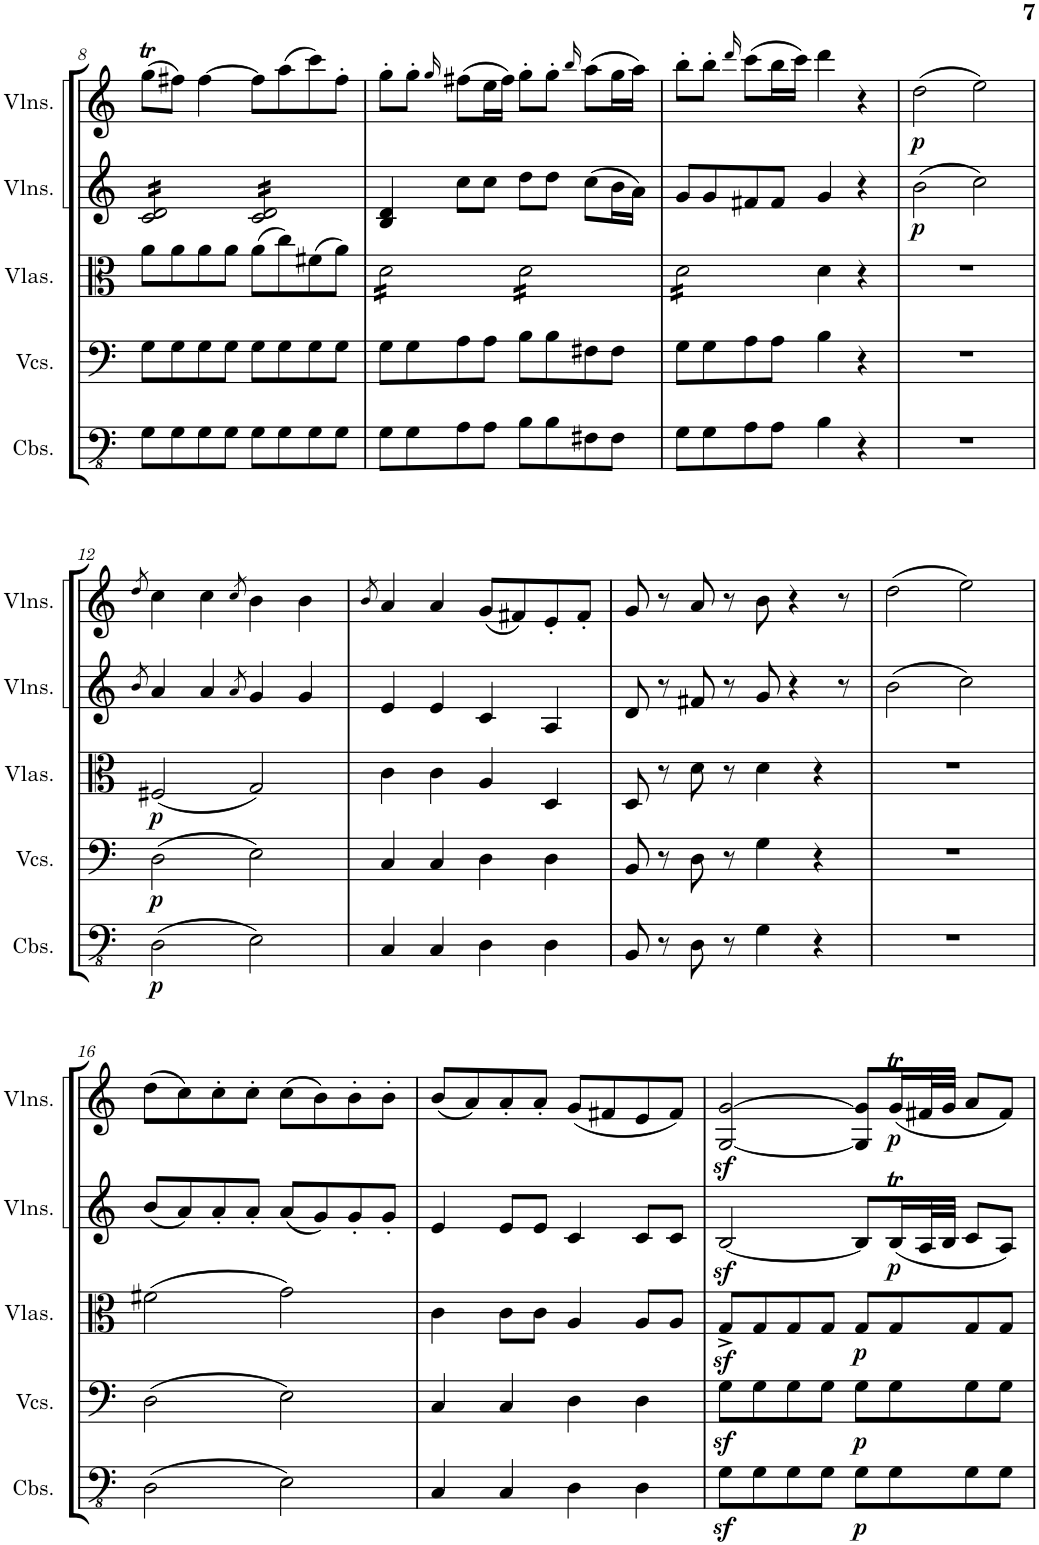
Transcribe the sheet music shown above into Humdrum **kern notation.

**kern	**dynam	**kern	**dynam	**kern	**dynam	**kern	**dynam	**kern	**dynam
*part5	*part5	*part4	*part4	*part3	*part3	*part2	*part2	*part1	*part1
*staff5	*staff5	*staff4	*staff4	*staff3	*staff3	*staff2	*staff2	*staff1	*staff1
*I"Contrabasses	*	*I"Violoncellos	*	*I"Violas	*	*I"Violins	*	*I"Violins	*
*I'Cbs.	*	*I'Vcs.	*	*I'Vlas.	*	*I'Vlns.	*	*I'Vlns.	*
!!LO:PB:g=z
*clefFv4	*	*clefF4	*	*clefC3	*	*clefG2	*	*clefG2	*
*k[]	*	*k[]	*	*k[]	*	*k[]	*	*k[]	*
*M4/4	*	*M4/4	*	*M4/4	*	*M4/4	*	*M4/4	*
*met(c)	*	*met(c)	*	*met(c)	*	*met(c)	*	*met(c)	*
=8	=8	=8	=8	=8	=8	=8	=8	=8	=8
*	*	*	*	*	*	*tremolo	*	*	*
8GG\L	.	8G\L	.	8a\L	.	16c/ 16d/LL	.	(>8ggT\L	.
.	.	.	.	.	.	16c/ 16d/	.	.	.
8GG\	.	8G\	.	8a\	.	16c/ 16d/	.	8ff#X\J)	.
.	.	.	.	.	.	16c/ 16d/	.	.	.
8GG\	.	8G\	.	8a\	.	16c/ 16d/	.	[4ff#\	.
.	.	.	.	.	.	16c/ 16d/	.	.	.
8GG\J	.	8G\J	.	8a\J	.	16c/ 16d/	.	.	.
.	.	.	.	.	.	16c/ 16d/JJ	.	.	.
8GG\L	.	8G\L	.	(8a\L	.	16c/ 16d/LL	.	8ff#\L]	.
.	.	.	.	.	.	16c/ 16d/	.	.	.
8GG\	.	8G\	.	8cc\)	.	16c/ 16d/	.	(>8aa\	.
.	.	.	.	.	.	16c/ 16d/	.	.	.
8GG\	.	8G\	.	(8f#X\	.	16c/ 16d/	.	8ccc\)	.
.	.	.	.	.	.	16c/ 16d/	.	.	.
8GG\J	.	8G\J	.	8a\J)	.	16c/ 16d/	.	8ff#'>\J	.
.	.	.	.	.	.	16c/ 16d/JJ	.	.	.
*	*	*	*	*	*	*Xtremolo	*	*	*
=9	=9	=9	=9	=9	=9	=9	=9	=9	=9
*	*	*	*	*tremolo	*	*	*	*	*
8GG\L	.	8G\L	.	16d\LL	.	4B/ 4d/	.	8gg'\L	.
.	.	.	.	16d\	.	.	.	.	.
8GG\	.	8G\	.	16d\	.	.	.	8gg'\J	.
.	.	.	.	16d\	.	.	.	.	.
.	.	.	.	.	.	.	.	16qgg/	.
8AA\	.	8A\	.	16d\	.	8cc\L	.	(8ff#X\L	.
.	.	.	.	16d\	.	.	.	.	.
8AA\J	.	8A\J	.	16d\	.	8cc\J	.	16ee\L	.
.	.	.	.	16d\JJ	.	.	.	16ff#\JJ)	.
8BB\L	.	8B\L	.	16d\LL	.	8dd\L	.	8gg'\L	.
.	.	.	.	16d\	.	.	.	.	.
8BB\	.	8B\	.	16d\	.	8dd\J	.	8gg'\J	.
.	.	.	.	16d\	.	.	.	.	.
.	.	.	.	.	.	.	.	16qbb/	.
8FF#X\	.	8F#X\	.	16d\	.	(8cc\L	.	(8aa\L	.
.	.	.	.	16d\	.	.	.	.	.
8FF#\J	.	8F#\J	.	16d\	.	16b\L	.	16gg\L	.
.	.	.	.	16d\JJ	.	16a\JJ)	.	16aa\JJ)	.
=10	=10	=10	=10	=10	=10	=10	=10	=10	=10
8GG\L	.	8G\L	.	16d\LL	.	8g/L	.	8bb'\L	.
.	.	.	.	16d\	.	.	.	.	.
8GG\	.	8G\	.	16d\	.	8g/	.	8bb'\J	.
.	.	.	.	16d\	.	.	.	.	.
.	.	.	.	.	.	.	.	16qddd/	.
8AA\	.	8A\	.	16d\	.	8f#X/	.	(8ccc\L	.
.	.	.	.	16d\	.	.	.	.	.
8AA\J	.	8A\J	.	16d\	.	8f#/J	.	16bb\L	.
.	.	.	.	16d\JJ	.	.	.	16ccc\JJ)	.
*	*	*	*	*Xtremolo	*	*	*	*	*
4BB\	.	4B\	.	4d\	.	4g/	.	4ddd\	.
4r	.	4r	.	4r	.	4r	.	4r	.
=11	=11	=11	=11	=11	=11	=11	=11	=11	=11
!	!	!	!	!	!	!	!LO:DY:b	!	!LO:DY:b
1r	.	1r	.	1r	.	(2b\	p	(2dd\	p
.	.	.	.	.	.	2cc\)	.	2ee\)	.
!!LO:LB:g=z
=12	=12	=12	=12	=12	=12	=12	=12	=12	=12
.	.	.	.	.	.	8qb/	.	8qdd/	.
!	!LO:DY:b	!	!LO:DY:b	!	!LO:DY:b	!	!	!	!
(2DD\	p	(2D\	p	(2F#X/	p	4a/	.	4cc\	.
.	.	.	.	.	.	4a/	.	4cc\	.
.	.	.	.	.	.	8qa/	.	8qcc/	.
2EE\)	.	2E\)	.	2G/)	.	4g/	.	4b\	.
.	.	.	.	.	.	4g/	.	4b\	.
=13	=13	=13	=13	=13	=13	=13	=13	=13	=13
.	.	.	.	.	.	.	.	8qb/	.
4CC/	.	4C/	.	4c\	.	4e/	.	4a/	.
4CC/	.	4C/	.	4c\	.	4e/	.	4a/	.
4DD\	.	4D\	.	4A/	.	4c/	.	(8g/L	.
.	.	.	.	.	.	.	.	8f#X/)	.
4DD\	.	4D\	.	4D/	.	4A/	.	8e'/	.
.	.	.	.	.	.	.	.	8f#'/J	.
=14	=14	=14	=14	=14	=14	=14	=14	=14	=14
8BBB/	.	8BB/	.	8D/	.	8d/	.	8g/	.
8r	.	8r	.	8r	.	8r	.	8r	.
8DD\	.	8D\	.	8d\	.	8f#X/	.	8a/	.
8r	.	8r	.	8r	.	8r	.	8r	.
4GG\	.	4G\	.	4d\	.	8g/	.	8b\	.
.	.	.	.	.	.	4r	.	4r	.
4r	.	4r	.	4r	.	.	.	.	.
.	.	.	.	.	.	8r	.	8r	.
=15	=15	=15	=15	=15	=15	=15	=15	=15	=15
1r	.	1r	.	1r	.	(2b\	.	(2dd\	.
.	.	.	.	.	.	2cc\)	.	2ee\)	.
!!LO:LB:g=z
=16	=16	=16	=16	=16	=16	=16	=16	=16	=16
(2DD\	.	(2D\	.	(2f#X\	.	(8b/L	.	(8dd\L	.
.	.	.	.	.	.	8a/)	.	8cc\)	.
.	.	.	.	.	.	8a'/	.	8cc'\	.
.	.	.	.	.	.	8a'/J	.	8cc'\J	.
2EE\)	.	2E\)	.	2g\)	.	(8a/L	.	(8cc\L	.
.	.	.	.	.	.	8g/)	.	8b\)	.
.	.	.	.	.	.	8g'/	.	8b'\	.
.	.	.	.	.	.	8g'/J	.	8b'\J	.
=17	=17	=17	=17	=17	=17	=17	=17	=17	=17
4CC/	.	4C/	.	4c\	.	4e/	.	(8b/L	.
.	.	.	.	.	.	.	.	8a/)	.
4CC/	.	4C/	.	8c\L	.	8e/L	.	8a'/	.
.	.	.	.	8c\J	.	8e/J	.	8a'/J	.
4DD\	.	4D\	.	4A/	.	4c/	.	(8g/L	.
.	.	.	.	.	.	.	.	8f#X/	.
4DD\	.	4D\	.	8A/L	.	8c/L	.	8e/	.
.	.	.	.	8A/J	.	8c/J	.	8f#/J)	.
=18	=18	=18	=18	=18	=18	=18	=18	=18	=18
8GGz<^\L	.	8Gz<^\L	.	8Gz<^/L	.	[<2Bz<^/	.	[<2G/z<^ [>2g/z<^	.
8GG\	.	8G\	.	8G/	.	.	.	.	.
8GG\	.	8G\	.	8G/	.	.	.	.	.
8GG\J	.	8G\J	.	8G/J	.	.	.	.	.
!	!LO:DY:b	!	!LO:DY:b	!	!LO:DY:b	!	!	!	!
8GG\L	p	8G\L	p	8G/L	p	8B/L]	.	8G/] 8g/]L	.
!	!	!	!	!	!	!	!LO:DY:b	!	!LO:DY:b
8GG\	.	8G\	.	8G/	.	(<16Bt^/L	p	(<16gT^/L	p
.	.	.	.	.	.	32A/L	.	32f#X/L	.
.	.	.	.	.	.	32B/JJJ	.	32g/JJJ	.
8GG\	.	8G\	.	8G/	.	8c/L	.	8a/L	.
8GG\J	.	8G\J	.	8G/J	.	8A/J)	.	8f#/J)	.
=	=	=	=	=	=	=	=	=	=
*-	*-	*-	*-	*-	*-	*-	*-	*-	*-
